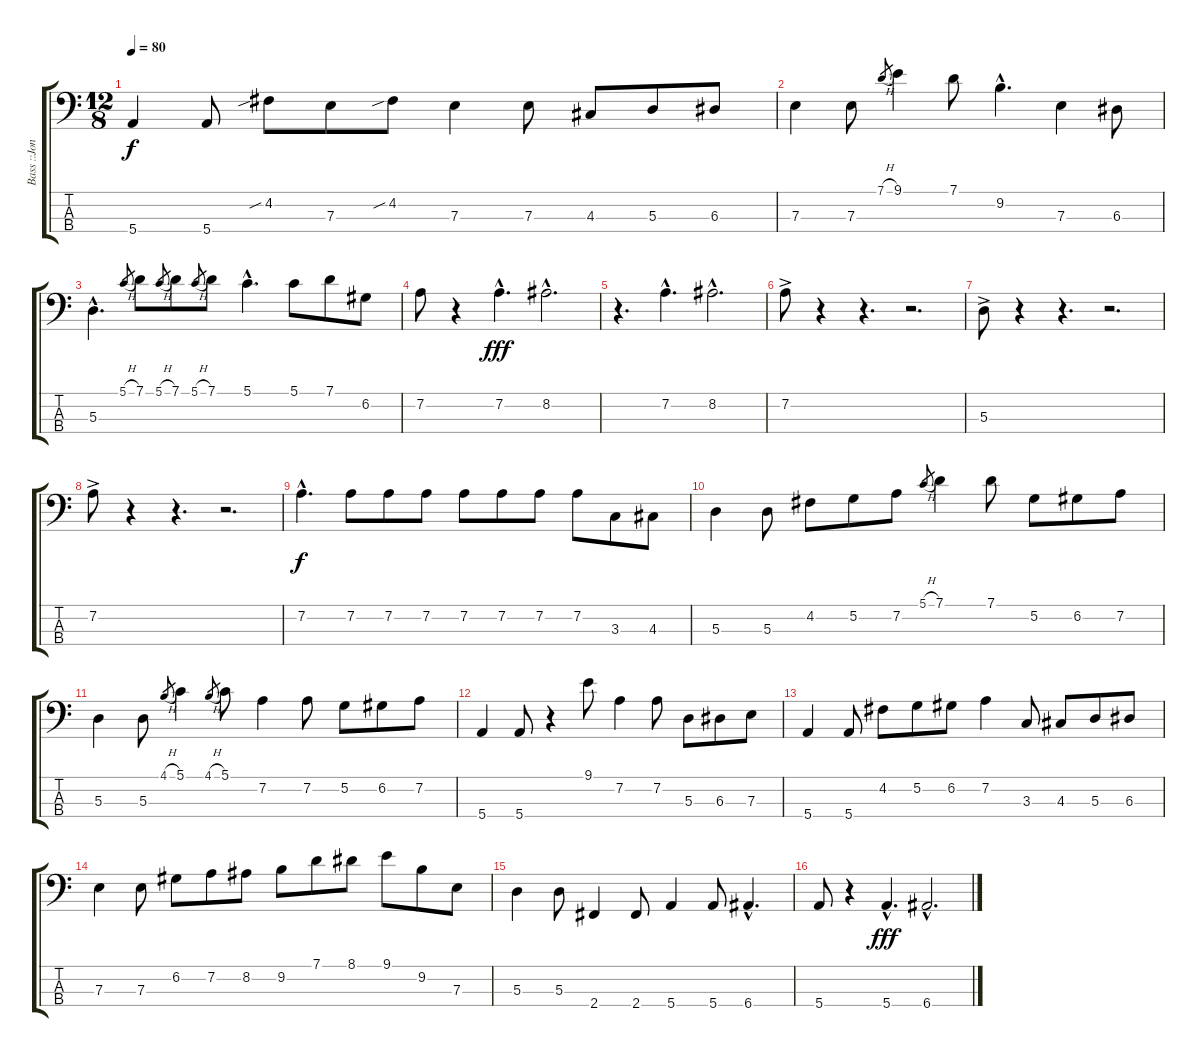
\track ("Bass ::Jones::" "Bass ::Jon") {instrument electricbassfinger}
\staff {score tabs}
\tuning (G2 D2 A1 E1) {hide}
\ts (12 8)
\tempo 80
\clef f4
\ks c
5.4.4{dy f} 5.4.8 4.2{sib}.8 7.3.8 4.2{sib}.8 7.3.4 7.3.8 4.3.8 5.3.8 6.3.8 |
7.3.4 7.3.8 7.1{h}.8{gr} 9.1.4 7.1.8 9.2{hac}.4{d} 7.3.4 6.3.8 |
5.3{hac}.4{d} 5.1{h}.8{gr} 7.1.8 5.1{h}.8{gr} 7.1.8 5.1{h}.8{gr} 7.1.8 5.1{hac}.4{d} 5.1.8 7.1.8 6.2.8 |
7.2.8 r.4 7.2{hac}.4{d dy fff} 8.2{hac}.2{d} |
r.4{d} 7.2{hac}.4{d} 8.2{hac}.2{d} |
7.2{ac}.8 r.4 r.4{d} r.2{d} |
5.3{ac}.8 r.4 r.4{d} r.2{d} |
7.2{ac}.8 r.4 r.4{d} r.2{d} |
7.2{hac}.4{d dy f} 7.2.8 7.2.8 7.2.8 7.2.8 7.2.8 7.2.8 7.2.8 3.3.8 4.3.8 |
5.3.4 5.3.8 4.2.8 5.2.8 7.2.8 5.1{h}.8{gr} 7.1.4 7.1.8 5.2.8 6.2.8 7.2.8 |
5.3.4 5.3.8 4.1{h}.8{gr} 5.1.4 4.1{h}.8{gr} 5.1.8 7.2.4 7.2.8 5.2.8 6.2.8 7.2.8 |
5.4.4 5.4.8 r.4 9.1.8 7.2.4 7.2.8 5.3.8 6.3.8 7.3.8 |
5.4.4 5.4.8 4.2.8 5.2.8 6.2.8 7.2.4 3.3.8 4.3.8 5.3.8 6.3.8 |
7.3.4 7.3.8 6.2.8 7.2.8 8.2.8 9.2.8 7.1.8 8.1.8 9.1.8 9.2.8 7.3.8 |
5.3.4 5.3.8 2.4.4 2.4.8 5.4.4 5.4.8 6.4{hac}.4{d} |
5.4.8 r.4 5.4{hac}.4{d dy fff} 6.4{hac}.2{d}
